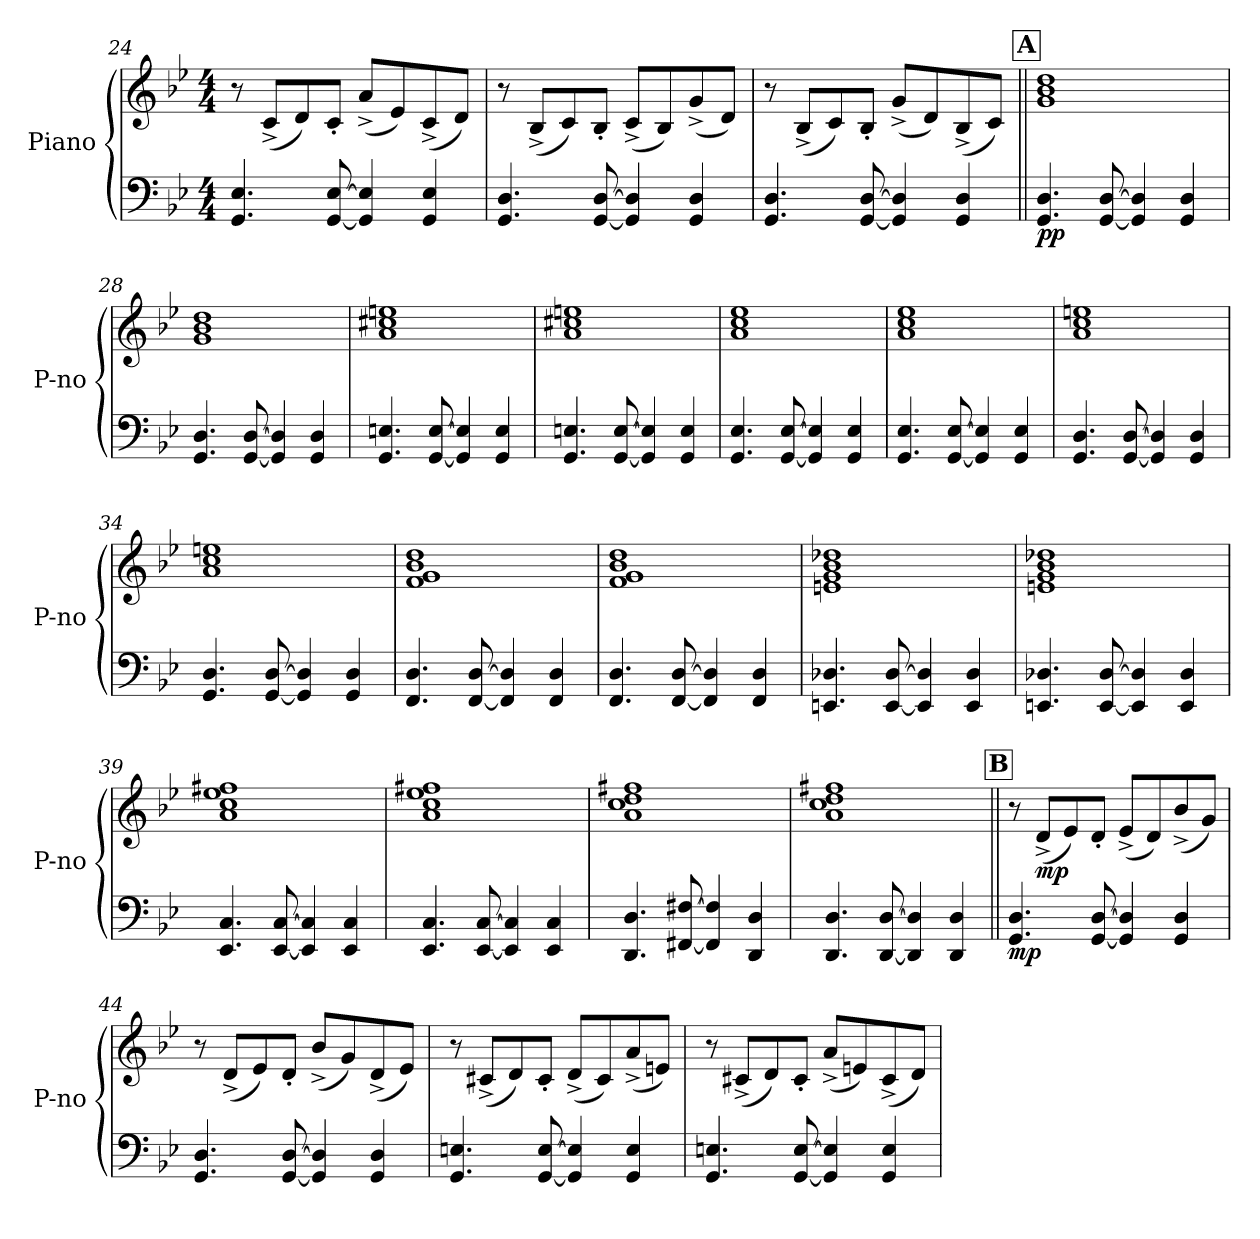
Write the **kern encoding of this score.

**kern	**kern	**dynam
*part1	*part1	*part1
*staff2	*staff1	*staff1/2
*I"Piano	*	*
*I'P-no	*	*
!!LO:LB:g=z
*clefF4	*clefG2	*
*k[b-e-]	*k[b-e-]	*
*M4/4	*M4/4	*
=24	=24	=24
4.GG/ 4.E-/	8r	.
.	(<8c^/L	.
.	8d/)	.
[8GG/ [8E-/	8c'/J	.
4GG/] 4E-/]	(<8a^/L	.
.	8e-/)	.
4GG/ 4E-/	(<8c^/	.
.	8d/J)	.
=25	=25	=25
4.GG/ 4.D/	8r	.
.	(<8B-^/L	.
.	8c/)	.
[8GG/ [8D/	8B-'/J	.
4GG/] 4D/]	(<8c^/L	.
.	8B-/)	.
4GG/ 4D/	(<8g^/	.
.	8d/J)	.
=26	=26	=26
4.GG/ 4.D/	8r	.
.	(<8B-^/L	.
.	8c/)	.
[8GG/ [8D/	8B-'/J	.
4GG/] 4D/]	(<8g^/L	.
.	8d/)	.
4GG/ 4D/	(<8B-^/	.
.	8c/J)	.
!!LO:REH:place=s1:a:B:fs=14:t=A
=27||	=27||	=27||
!	!	!LO:DY:b=2
!	!	!LO:DY:n=1:b
4.GG/ 4.D/	1g 1b- 1dd	p p
[8GG/ [8D/	.	.
4GG/] 4D/]	.	.
4GG/ 4D/	.	.
=28	=28	=28
4.GG/ 4.D/	1g 1b- 1dd	.
[8GG/ [8D/	.	.
4GG/] 4D/]	.	.
4GG/ 4D/	.	.
!!LO:LB:g=z
=29	=29	=29
4.GG/ 4.En/	1a 1cc#X 1een	.
[8GG/ [8E/	.	.
4GG/] 4E/]	.	.
4GG/ 4E/	.	.
=30	=30	=30
4.GG/ 4.En/	1a 1cc#X 1een	.
[8GG/ [8E/	.	.
4GG/] 4E/]	.	.
4GG/ 4E/	.	.
=31	=31	=31
4.GG/ 4.E-/	1a 1cc 1ee-	.
[8GG/ [8E-/	.	.
4GG/] 4E-/]	.	.
4GG/ 4E-/	.	.
=32	=32	=32
4.GG/ 4.E-/	1a 1cc 1ee-	.
[8GG/ [8E-/	.	.
4GG/] 4E-/]	.	.
4GG/ 4E-/	.	.
=33	=33	=33
4.GG/ 4.D/	1a 1cc 1een	.
[8GG/ [8D/	.	.
4GG/] 4D/]	.	.
4GG/ 4D/	.	.
=34	=34	=34
4.GG/ 4.D/	1a 1cc 1een	.
[8GG/ [8D/	.	.
4GG/] 4D/]	.	.
4GG/ 4D/	.	.
!!LO:LB:g=z
=35	=35	=35
4.FF/ 4.D/	1f 1g 1b- 1dd	.
[8FF/ [8D/	.	.
4FF/] 4D/]	.	.
4FF/ 4D/	.	.
=36	=36	=36
4.FF/ 4.D/	1f 1g 1b- 1dd	.
[8FF/ [8D/	.	.
4FF/] 4D/]	.	.
4FF/ 4D/	.	.
=37	=37	=37
4.EEn/ 4.D-X/	1en 1g 1b- 1dd-X	.
[8EE/ [8D-/	.	.
4EE/] 4D-/]	.	.
4EE/ 4D-/	.	.
=38	=38	=38
4.EEn/ 4.D-X/	1en 1g 1b- 1dd-X	.
[8EE/ [8D-/	.	.
4EE/] 4D-/]	.	.
4EE/ 4D-/	.	.
=39	=39	=39
4.EE-/ 4.C/	1a 1cc 1ee- 1ff#X	.
[8EE-/ [8C/	.	.
4EE-/] 4C/]	.	.
4EE-/ 4C/	.	.
=40	=40	=40
4.EE-/ 4.C/	1a 1cc 1ee- 1ff#X	.
[8EE-/ [8C/	.	.
4EE-/] 4C/]	.	.
4EE-/ 4C/	.	.
!!LO:LB:g=z
=41	=41	=41
4.DD/ 4.D/	1a 1cc 1dd 1ff#X	.
[8FF#X/ [8F#X/	.	.
4FF#/] 4F#/]	.	.
4DD/ 4D/	.	.
=42	=42	=42
4.DD/ 4.D/	1a 1cc 1dd 1ff#X	.
[8DD/ [8D/	.	.
4DD/] 4D/]	.	.
4DD/ 4D/	.	.
!!LO:REH:place=s1:a:B:fs=14:t=B
=43||	=43||	=43||
!	!	!LO:DY:b=2
4.GG/ 4.D/	8r	mp
!	!	!LO:DY:b
.	(<8d^/L	mp
.	8e-/)	.
[8GG/ [8D/	8d'/J	.
4GG/] 4D/]	(<8e-^/L	.
.	8d/)	.
4GG/ 4D/	(<8b-^/	.
.	8g/J)	.
=44	=44	=44
4.GG/ 4.D/	8r	.
.	(<8d^/L	.
.	8e-/)	.
[8GG/ [8D/	8d'/J	.
4GG/] 4D/]	(<8b-^/L	.
.	8g/)	.
4GG/ 4D/	(<8d^/	.
.	8e-/J)	.
!!LO:PB:g=z
=45	=45	=45
4.GG/ 4.En/	8r	.
.	(<8c#X^/L	.
.	8d/)	.
[8GG/ [8E/	8c#'/J	.
4GG/] 4E/]	(<8d^/L	.
.	8c#/)	.
4GG/ 4E/	(<8a^/	.
.	8en/J)	.
=46	=46	=46
4.GG/ 4.En/	8r	.
.	(<8c#X^/L	.
.	8d/)	.
[8GG/ [8E/	8c#'/J	.
4GG/] 4E/]	(<8a^/L	.
.	8en/)	.
4GG/ 4E/	(<8c#^/	.
.	8d/J)	.
=	=	=
*-	*-	*-
